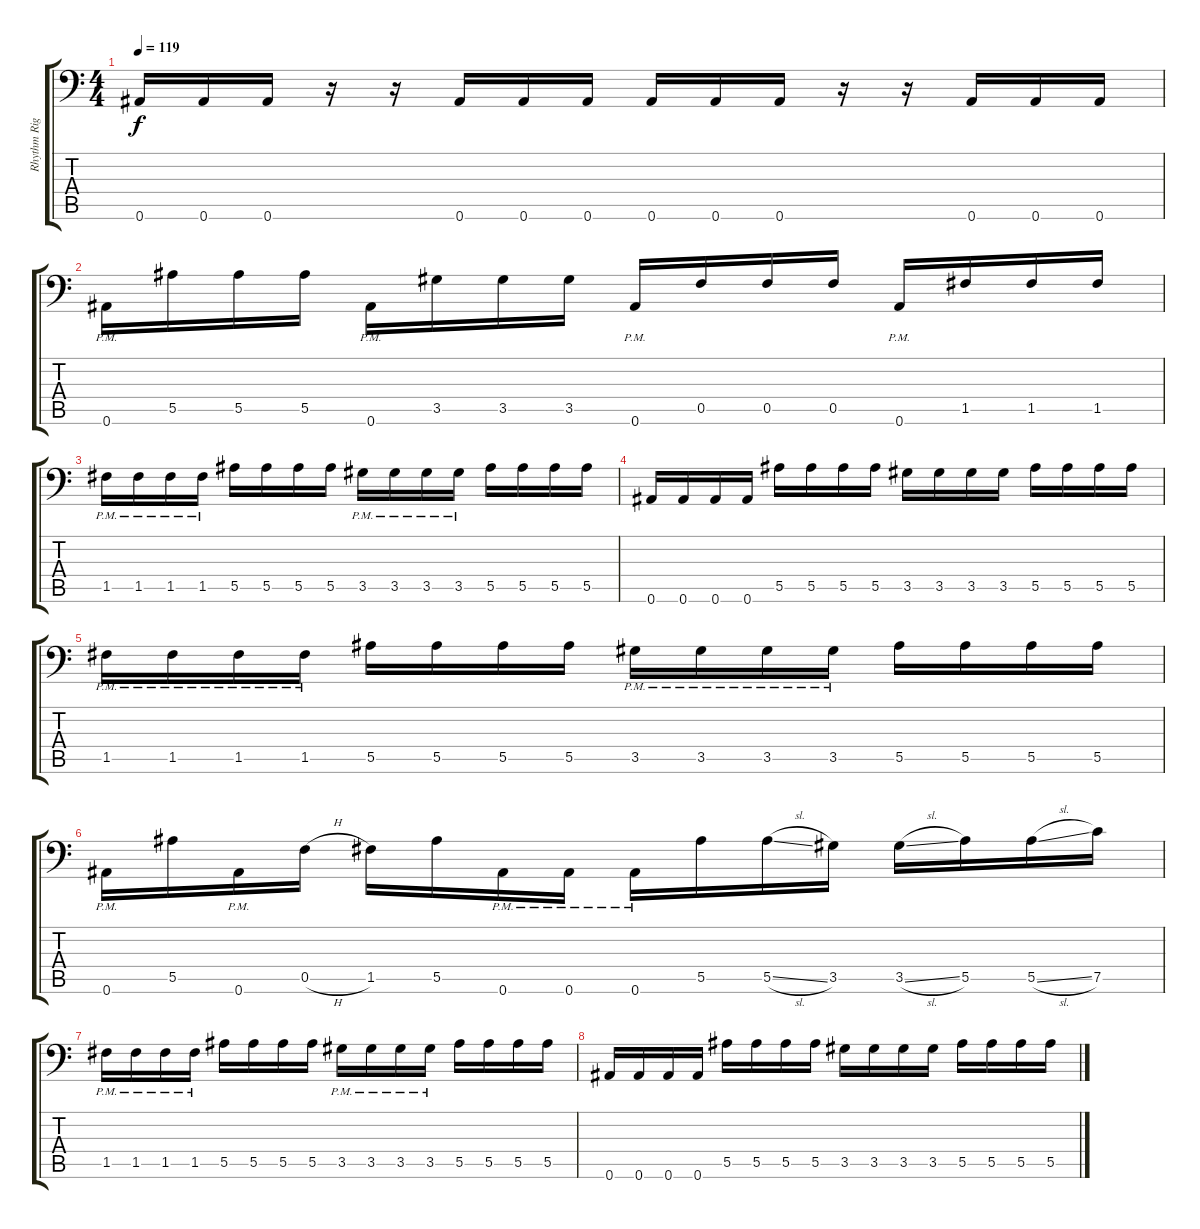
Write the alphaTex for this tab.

\track ("Rhythm Right" "Rhythm Rig") {instrument distortionguitar}
\staff {score tabs}
\tuning (C4 G3 Eb3 Bb2 F2 Bb1) {hide}
\ts (4 4)
\tempo 119
\clef f4
\ks c
0.6.16{dy f} 0.6.16 0.6.16 r.16 r.16 0.6.16 0.6.16 0.6.16 0.6.16 0.6.16 0.6.16 r.16 r.16 0.6.16 0.6.16 0.6.16 |
0.6{pm}.16 5.5.16 5.5.16 5.5.16 0.6{pm}.16 3.5.16 3.5.16 3.5.16 0.6{pm}.16 0.5.16 0.5.16 0.5.16 0.6{pm}.16 1.5.16 1.5.16 1.5.16 |
1.5{pm}.16 1.5{pm}.16 1.5{pm}.16 1.5{pm}.16 5.5.16 5.5.16 5.5.16 5.5.16 3.5{pm}.16 3.5{pm}.16 3.5{pm}.16 3.5{pm}.16 5.5.16 5.5.16 5.5.16 5.5.16 |
0.6.16 0.6.16 0.6.16 0.6.16 5.5.16 5.5.16 5.5.16 5.5.16 3.5.16 3.5.16 3.5.16 3.5.16 5.5.16 5.5.16 5.5.16 5.5.16 |
1.5{pm}.16 1.5{pm}.16 1.5{pm}.16 1.5{pm}.16 5.5.16 5.5.16 5.5.16 5.5.16 3.5{pm}.16 3.5{pm}.16 3.5{pm}.16 3.5{pm}.16 5.5.16 5.5.16 5.5.16 5.5.16 |
0.6{pm}.16 5.5.16 0.6{pm}.16 0.5{h}.16 1.5.16 5.5.16 0.6{pm}.16 0.6{pm}.16 0.6{pm}.16 5.5.16 5.5{sl}.16 3.5.16 3.5{sl}.16 5.5.16 5.5{sl}.16 7.5.16 |
1.5{pm}.16 1.5{pm}.16 1.5{pm}.16 1.5{pm}.16 5.5.16 5.5.16 5.5.16 5.5.16 3.5{pm}.16 3.5{pm}.16 3.5{pm}.16 3.5{pm}.16 5.5.16 5.5.16 5.5.16 5.5.16 |
0.6.16 0.6.16 0.6.16 0.6.16 5.5.16 5.5.16 5.5.16 5.5.16 3.5.16 3.5.16 3.5.16 3.5.16 5.5.16 5.5.16 5.5.16 5.5.16
